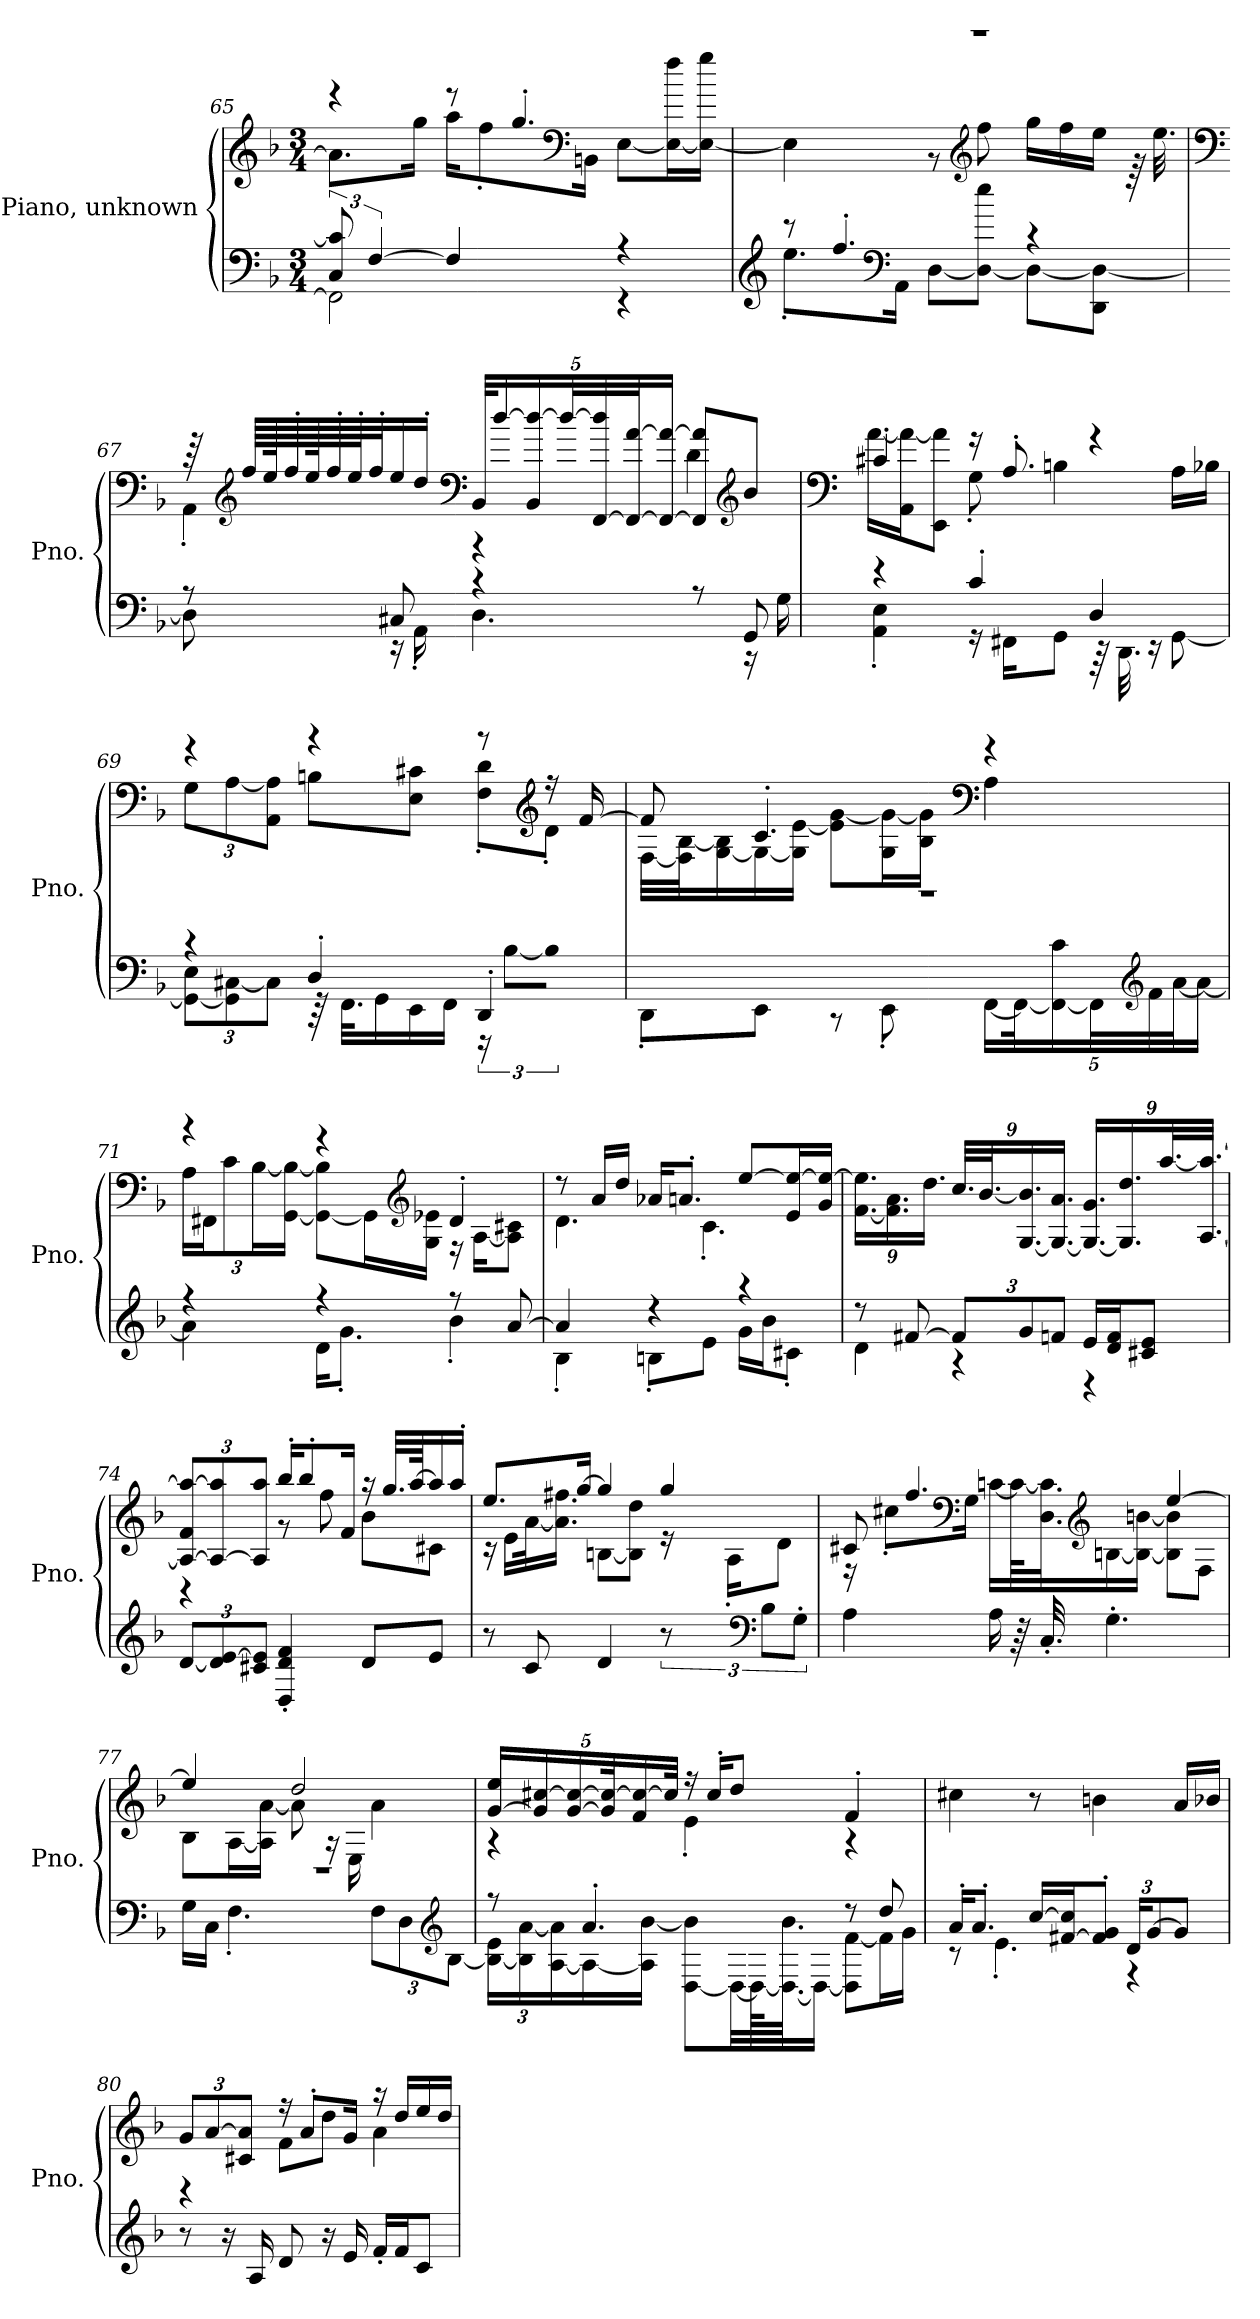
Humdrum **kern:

**kern	**kern
*part1	*part1
*staff2	*staff1
*I"Piano, unknown	*
*I'Pno.	*
!!LO:PB:g=z
*clefF4	*clefG2
*k[b-]	*k[b-]
*M3/4	*M3/4
=65	=65
*^	*^
12C/ 12c/]	2FF\]	4r	8.a\L]
[6F/	.	.	.
.	.	.	16gg\Jk
4F/]	.	8r	16aa\KL
.	.	.	8ff'\
.	.	4.gg'/	.
*	*	*clefF4	*
.	.	.	16BBn\Jk
4r	4r	.	[8E\L
.	.	.	16E\_ 16ff\L
.	.	.	16E\_ 16gg\JJ
=66	=66	=66	=66
*clefG2	*	*	*
8r	8.ee'\L	2.r	4E\]
4.ff'/	.	.	.
*clefF4	*	*	*
.	16AA\Jk	.	.
.	[8D\L	.	8r
*	*	*clefG2	*
.	8D\_ 8ee\J	.	8ff\
4r	8D\L_	.	16gg\LL
.	.	.	16ff\
.	8DD\ 8D\_J	.	16ee\JJ
.	.	.	64r
.	.	.	32.ee\
!!LO:LB:g=z	!!
=67	=67	=67	=67
*	*	*clefF4	*
8r	8D\]	64r	4AA'\
*	*	*clefG2	*
.	.	64ff/LLLL	.
.	.	128ee/K	.
.	.	64ff'/	.
.	.	128ee/K	.
.	.	64ff'/	.
.	.	64ee'/J	.
.	.	32ff'/J	.
8C#X/	16r	16ee/	.
.	16AA'\	16dd'/JJ	.
*	*	*clefF4	*
*	*	*Xbrackettup	*
4r	4.D\	40BB-/KLL	4r
.	.	[20dd/	.
.	.	20BB-/ 20dd/_	.
.	.	40dd/L_	.
.	.	[40FF/ 40dd/]	.
.	.	40FF/_ [40a/J	.
.	.	20FF/_ 20a/_JJ	.
8r	.	8FF/] 8a/]L	4d\
*	*	*clefG2	*
8GG/	16r	8b-/J	.
.	16G\	.	.
!!LO:LB:g=z	!!
=68	=68	=68	=68
*	*	*clefF4	*
4r	4AA\' 4E\'	4c#X'/	[16a\LL
.	.	.	16AA\ 16a\_J
.	.	.	8EE\ 8a\]J
4c'/	16r	16r	8G'\
.	16FF#X\KL	8.A'/	.
.	8GG\J	.	4Bn\
4D/	64r	4r	.
.	32.DD\	.	.
.	16r	.	.
.	[8GG\	.	16A\LL
.	.	.	16B-X\JJ
=69	=69	=69	=69
*	*Xbrackettup	*	*
4r	12GG\_ 12E\L	4r	12G\L
.	12GG\] [12C#X\	.	[12A\
.	12C#\J]	.	12AA\ 12A\]J
4D'/	64r	4r	8Bn\L
.	32.FF\KLL	.	.
.	16GG\	.	.
.	16EE\	.	8E\ 8c#X\J
.	16FF\JJ	.	.
*	*brackettup	*	*
4DD'/	24r	8r	8F\' 8d\'L
.	[12B-\L	.	.
*	*	*clefG2	*
.	8B-\J]	16r	8d'\J
.	.	[16f/	.
!!LO:LB:g=z	!!
=70	=70	=70	=70
2.r	8DD'\L	8f/]	[32F\LLL
.	.	.	32F\] [32B-\J
.	.	.	[16G\ 16B-\]
.	8EE\J	4.c'/	16G\_
.	.	.	16G\] [16e\JJ
.	8r	.	8e\] [8g\L
.	8EE'\	.	16G\ 16g\_L
.	.	.	16B-\ 16g\]JJ
*	*	*clefF4	*
*	*Xbrackettup	*	*
.	[20FF\LL	4r	4A\
.	40FF\K_	.	.
.	20FF\_ 20c\	.	.
.	40FF\L]	.	.
*clefG2	*	*	*
.	40f\	.	.
.	[40a\J	.	.
.	20a\JJ_	.	.
=71	=71	=71	=71
4r	4a\]	4r	24A\LL
.	.	.	24FF#X\J
.	.	.	12c\
.	.	.	[24B-\L
.	.	.	[24GG\ 24B-\_JJ
4r	16d\KL	4r	8GG\_ 8B-\]L
.	8.g'\J	.	.
.	.	.	16GG\L]
*	*	*clefG2	*
.	.	.	16G\ 16e-X\JJ
8r	4b-'\	4d'/	16r
.	.	.	[16A\KL
[8a/	.	.	8A\] 8c#X\J
!!LO:LB:g=z	!!
=72	=72	=72	=72
4a/]	4B-'\	8r	4.d\
.	.	16a/LL	.
.	.	16dd/JJ	.
4r	8Bn'\L	16a-X/KL	.
.	.	8.an'/J	.
.	8e\J	.	4.c'\
4r	16g\LL	[8ee/L	.
.	16b-\J	.	.
.	8c#X'\J	16e/ 16ee/_L	.
.	.	16g/ 16ee/_JJ	.
*	*	*v	*v
=73	=73	=73
8r	4d\	[18.f\ 18.ee\]LL
.	.	18.f\] 18.a\
[8f#X/	.	.
.	.	18.dd\JJ
12f#/L]	4r	36.cc/LLL
.	.	[36.b-/J
12g/	.	[18.G/ 18.b-/]
12fn/J	.	18.G/_ 18.a/JJ
16e/LL	4r	18.G/_ 18.g/LL
16d/ 16f/J	.	.
.	.	18.G/] 18.dd/
8c#X/ 8e/J	.	.
.	.	[36.aa/L
.	.	[36.A/ 36.aa/_JJJ
*v	*v	*
!!LO:LB:g=z
=74	=74
*	*^
[12d/L	12A/_ 12f/ 12aa/_L	4r
12d/] [12e/	12A/_ 12aa/]	.
12c#X/ 12e/]J	12A/] 12aa/J	.
4D/' 4d/' 4f/'	16bb-'/KL	8r
.	8bb-'/	.
.	.	8ff\
.	16f/Jk	.
8d/L	16r	8b-\L
.	32.gg/LLL	.
.	[64aa/JK	.
8e/J	16aa/]	8c#X\J
.	16aa'/JJ	.
=75	=75	=75
8r	8.ee/L	16r
.	.	16e\LL
8c/	.	[32a\K
.	.	16.a\] 16.ff#X\JJ
.	[16gg/Jk	.
4d/	4gg/]	[8Bn\L
.	.	8B\] 8dd\J
*brackettup	*	*
12r	4gg/	16r
.	.	16A'\KL
*clefF4	*	*
12B-\L	.	.
.	.	8d\J
12G'\J	.	.
!!LO:PB:g=z	!!
=76	=76	=76
4A\	8c#X/	16r
.	.	8cc#X'\L
.	4.ff/	.
*	*clefF4	*
.	.	16G\Jk
16A\	.	[16cn\LL
64r	.	64c\KL_
32.C'/	.	32.D\ 32.c\]J
*	*clefG2	*
4.G'\	.	[16Bn\
.	.	16B\_ [16bn\JJ
.	[4ee/	8B\] 8b\]L
.	.	8F\J
=77	=77	=77
*^	*	*
2.r	16G\LL	4ee/]	8B-\L
.	16C\JJ	.	.
.	4.F'\	.	[16A\L
.	.	.	16A\] [16a\JJ
.	.	2dd/	8a\]
.	.	.	16r
.	.	.	16E\
*	*Xbrackettup	*	*
.	12F\L	.	4a\
.	12D\	.	.
*clefG2	*	*	*
.	[12B-\J	.	.
!!LO:LB:g=z	!!
=78	=78	=78	=78
8r	24B-\_ 24e\LL	[20g/ 20ee/LL	4r
.	24B-\] [24a\	.	.
.	.	20g/] [20cc#X/	.
.	[24A\ 24a\]	.	.
.	.	[20g/ 20cc#/_	.
4.a'/	16A\_	.	.
.	.	40g/] 40cc#/_K	.
.	.	20f/ 20cc#/_	.
.	16A\] [16b-\JJ	.	.
.	.	40cc#/JJk]	.
.	[8D\ 8b-\]L	16r	4e'\
.	.	16cc#'/KL	.
.	32D\LL_	8dd/J	.
.	128D\KL_	.	.
.	64.D\_ 64.b-\JJ	.	.
.	16D\JJ_	.	.
8r	8D\] [8f\L	4f'/	4r
8dd/	16f\L]	.	.
.	16g\JJ	.	.
*	*	*v	*v
=79	=79	=79
16a'/KL	8r	4cc#X\
8.a'/J	.	.
.	4.e'\	.
[16cc/LL	.	8r
[16f#X/ 16cc/]J	.	.
8f#/]' 8g/'J	.	4bn\
24d/KL	4r	.
[12g/	.	.
8g/J]	.	16a/LL
.	.	16b-X/JJ
*v	*v	*
!!LO:LB:g=z
=80	=80
*	*^
8r	12g/L	4r
.	[12a/	.
16r	.	.
.	12c#X/ 12a/]J	.
16A/	.	.
8d/	16r	8f\L
.	8a'/L	.
16r	.	8dd\J
16e/	16g/Jk	.
16f'/LL	16r	4a\
16f/J	16dd/LL	.
8c/J	16ee/	.
.	16dd/JJ	.
*	*v	*v
=	=
*-	*-
